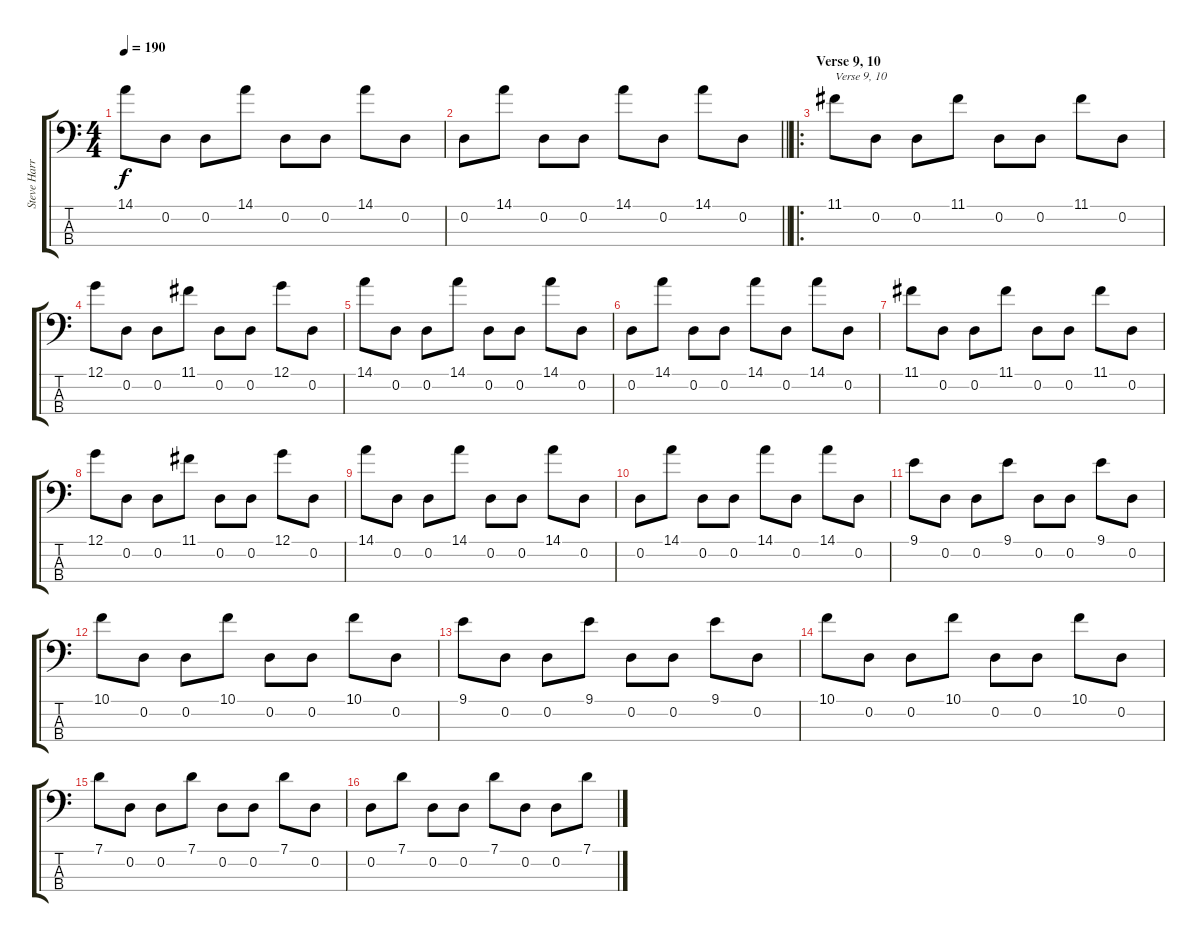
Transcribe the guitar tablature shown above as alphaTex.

\track ("Steve Harris" "Steve Harr") {instrument electricbassfinger}
\staff {score tabs}
\tuning (G2 D2 A1 E1) {hide}
\ts (4 4)
\tempo 190
\clef f4
\ks c
14.1.8{dy f} 0.2.8 0.2.8 14.1.8 0.2.8 0.2.8 14.1.8 0.2.8 |
\barLineRight lightlight
0.2.8 14.1.8 0.2.8 0.2.8 14.1.8 0.2.8 14.1.8 0.2.8 |
\ro
\section ("" "Verse 9, 10")
11.1.8{txt "Verse 9, 10"} 0.2.8 0.2.8 11.1.8 0.2.8 0.2.8 11.1.8 0.2.8 |
12.1.8 0.2.8 0.2.8 11.1.8 0.2.8 0.2.8 12.1.8 0.2.8 |
14.1.8 0.2.8 0.2.8 14.1.8 0.2.8 0.2.8 14.1.8 0.2.8 |
0.2.8 14.1.8 0.2.8 0.2.8 14.1.8 0.2.8 14.1.8 0.2.8 |
11.1.8 0.2.8 0.2.8 11.1.8 0.2.8 0.2.8 11.1.8 0.2.8 |
12.1.8 0.2.8 0.2.8 11.1.8 0.2.8 0.2.8 12.1.8 0.2.8 |
14.1.8 0.2.8 0.2.8 14.1.8 0.2.8 0.2.8 14.1.8 0.2.8 |
0.2.8 14.1.8 0.2.8 0.2.8 14.1.8 0.2.8 14.1.8 0.2.8 |
9.1.8 0.2.8 0.2.8 9.1.8 0.2.8 0.2.8 9.1.8 0.2.8 |
10.1.8 0.2.8 0.2.8 10.1.8 0.2.8 0.2.8 10.1.8 0.2.8 |
9.1.8 0.2.8 0.2.8 9.1.8 0.2.8 0.2.8 9.1.8 0.2.8 |
10.1.8 0.2.8 0.2.8 10.1.8 0.2.8 0.2.8 10.1.8 0.2.8 |
7.1.8 0.2.8 0.2.8 7.1.8 0.2.8 0.2.8 7.1.8 0.2.8 |
0.2.8 7.1.8 0.2.8 0.2.8 7.1.8 0.2.8 0.2.8 7.1.8
